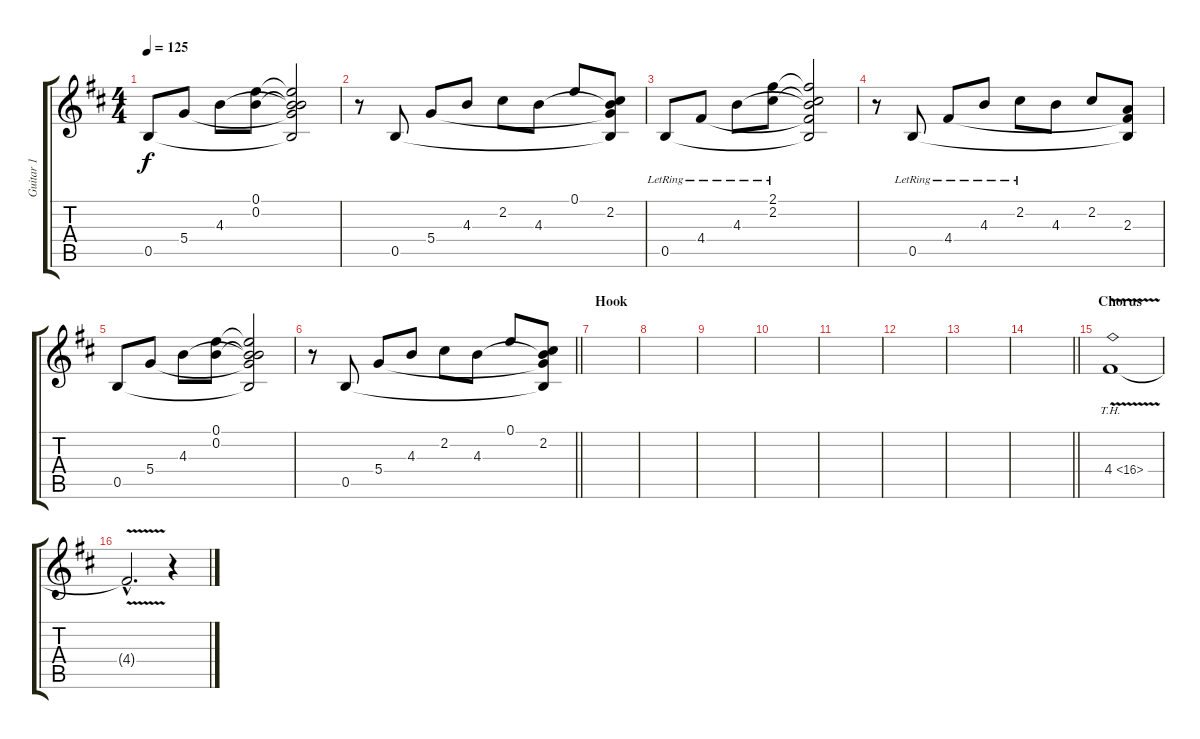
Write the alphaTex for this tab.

\track ("Guitar 1" "Guitar 1") {instrument electricguitarclean}
\staff {score tabs}
\tuning (E4 B3 G3 D3 B2 Gb2) {hide}
\ts (4 4)
\tempo 125
\clef g2
\ks bminor
0.5.8{dy f} 5.4.8 4.3.8 (0.1 0.2).8 (0.1{t} 0.2{t} 4.3{t} 5.4{t} 0.5{t}).2 |
r.8 0.5.8 5.4.8 4.3.8 2.2.8 4.3.8 0.1.8 (2.2 4.3{t} 5.4{t} 0.5{t}).8 |
0.5{lr}.8 4.4{lr}.8 4.3{lr}.8 (2.1 2.2{lr}).8 (2.1{t} 2.2{t} 4.3{t} 4.4{t} 0.5{t}).2 |
r.8 0.5{lr}.8 4.4{lr}.8 4.3{lr}.8 2.2{lr}.8 4.3.8 2.2.8 (2.3 4.4{t} 0.5{t}).8 |
0.5.8 5.4.8 4.3.8 (0.1 0.2).8 (0.1{t} 0.2{t} 4.3{t} 5.4{t} 0.5{t}).2 |
\barLineRight lightlight
r.8 0.5.8 5.4.8 4.3.8 2.2.8 4.3.8 0.1.8 (2.2 4.3{t} 5.4{t} 0.5{t}).8 |
\section ("" "Hook")
|
|
|
|
|
|
|
\barLineRight lightlight
|
\section ("" "Chorus")
4.4{th 12 v}.1{volume 8 instrument churchorgan} |
4.4{hac t}.2{d} r.4
